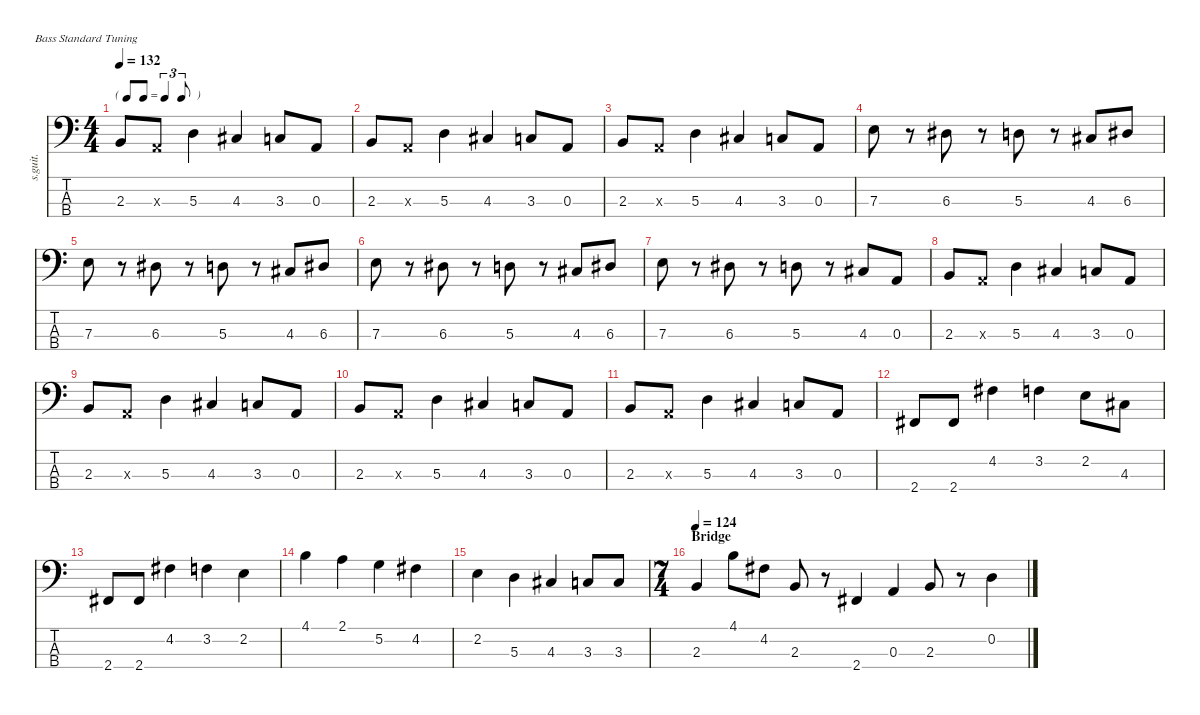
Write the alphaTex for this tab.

\defaultSystemsLayout 4
\hideDynamics
\bracketExtendMode nobrackets
\track ("Roger Waters | Fender Precision | Bass" "s.guit.") {instrument electricbasspick}
\staff {score tabs}
\tuning (G2 D2 A1 E1)
\ts (4 4)
\tf triplet8th
\tempo 132
\clef f4
\ks c
2.3.8{dy f} 0.3{x}.8 5.3.4 4.3{acc #}.4 3.3.8 0.3.8 |
2.3.8 0.3{x}.8 5.3.4 4.3{acc #}.4 3.3.8 0.3.8 |
2.3.8 0.3{x}.8 5.3.4 4.3{acc #}.4 3.3.8 0.3.8 |
7.3.8 r.8 6.3{acc #}.8 r.8 5.3.8 r.8 4.3{acc #}.8 6.3{acc #}.8 |
7.3.8 r.8 6.3{acc #}.8 r.8 5.3.8 r.8 4.3{acc #}.8 6.3{acc #}.8 |
7.3.8 r.8 6.3{acc #}.8 r.8 5.3.8 r.8 4.3{acc #}.8 6.3{acc #}.8 |
7.3.8 r.8 6.3{acc #}.8 r.8 5.3.8 r.8 4.3{acc #}.8 0.3.8 |
2.3.8 0.3{x}.8 5.3.4 4.3{acc #}.4 3.3.8 0.3.8 |
2.3.8 0.3{x}.8 5.3.4 4.3{acc #}.4 3.3.8 0.3.8 |
2.3.8 0.3{x}.8 5.3.4 4.3{acc #}.4 3.3.8 0.3.8 |
2.3.8 0.3{x}.8 5.3.4 4.3{acc #}.4 3.3.8 0.3.8 |
2.4{acc #}.8 2.4{acc #}.8 4.2{acc #}.4 3.2.4 2.2.8 4.3{acc #}.8 |
2.4{acc #}.8 2.4{acc #}.8 4.2{acc #}.4 3.2.4 2.2.4 |
4.1.4 2.1.4 5.2.4 4.2{acc #}.4 |
2.2.4 5.3.4 4.3{acc #}.4 3.3.8 3.3.8 |
\ts (7 4)
\beaming (8 2 2 2 2)
\section ("" "Bridge")
\tempo 124
2.3.4 4.1.8 4.2{acc #}.8 2.3.8 r.8 2.4{acc #}.4 0.3.4 2.3.8 r.8 0.2.4
